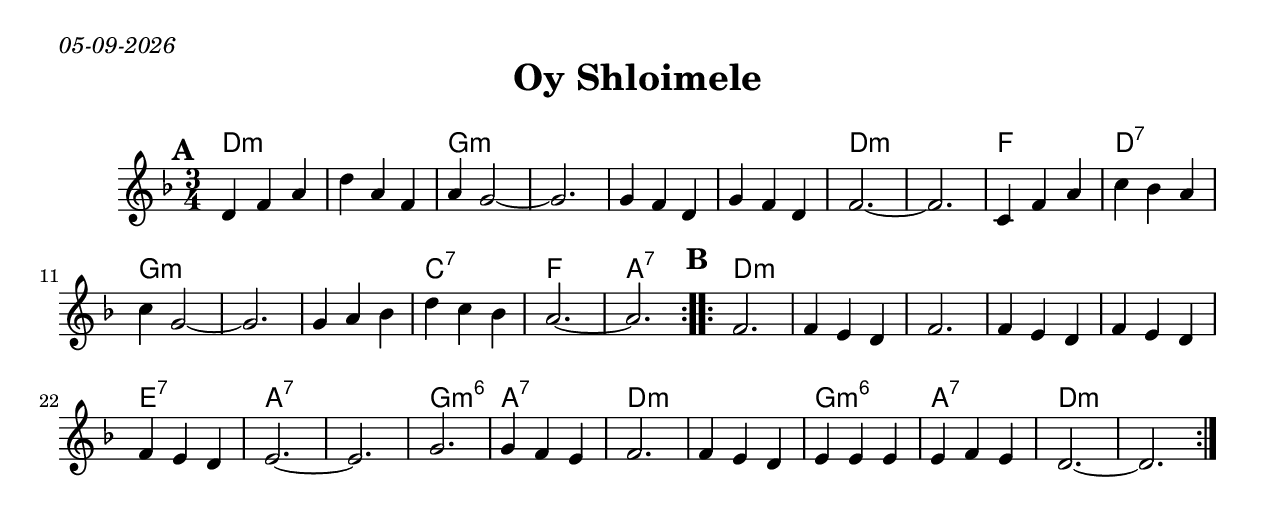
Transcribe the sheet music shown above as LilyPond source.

\version "2.18.0"
\include "english.ly"
\paper{
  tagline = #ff
  print-all-headers = ##t
  #(set-paper-size "letter")
}
date = #(strftime "%d-%m-%Y" (localtime (current-time)))

\markup{ \italic{ \date }  }

%\markup{ Got something to say? }

global = {
  \clef treble
  \key d \minor
  \time 3/4
  \set Score.markFormatter = #format-mark-box-alphabet
}

%#################################### Melody ########################
%melody =  \transpose c d \relative c' {  %transpose for clarinet
melody = \relative c' {
  \global
  %\partial 16*3 a16 d f   %lead in notes

  \repeat volta 2{
   \mark \default
   d4 f a
   d4 a f
   a g2~
   g2.

   g4 f d
   g f d
   f2.~ f2.

   c4 f a
   c4 bf a
   c4 g2~ g2.
   g4 a bf
   d4 c bf
   a2.~a2.

  }

  \repeat volta 2{
   \mark \default
   f2.
   f4 e d
   f2.
   f4 e d
   f4 e d
   f4 e d
   e2.~
   e2.
   g2.
   g4 f e
   f2.
   f4 e d
   e e e
   e f e
   d2. ~ d2.

  }


}
%################################# Lyrics #####################
%\addlyrics{ \set stanza = #"1. " }
%################################# Chords #######################
harmonies = \chordmode {
  d2.*2:m
  g2.*4:m
  d2.*2:m
  f2.
  d2.:7
  g2.*3:m
  c2.:7
  f2.
  a2.:7
  %b
  d2.*5:m
  e2.:7
  a2.*2:7
  g2.:m6
  a2.:7
  d2.*2:m
  g2.:m6
  a2.:7
  d2.:m
  d2.:m
}

\score {
  <<
    \new ChordNames {
      \set chordChanges = ##t
      \harmonies
    }
    \new Staff   \melody
  >>
  \header{
    title= "Oy Shloimele"
    subtitle=""
    composer= ""
    instrument =""
    arranger= ""
  }
  \layout{indent = 1.0\cm}
  \midi {
    \tempo 4 = 120

    % \midi { }
  }
}
%{
% more verses:
\markup{}
\markup {
  \fill-line {
    \hspace #0.1 % distance from left margin
    \column {
      \line { "1."
	\column {
	  ""
	}
      }
      \hspace #0.2 % vertical distance between verses
      \line { "2."
	\column {
	 ""
	}
      }
    }
    \hspace #0.1  % horiz. distance between columns
    \column {
      \line { "3."
	\column {
	  ""
	}
      }
      \hspace #0.2 % distance between verses
      \line { "4."
	\column {
	 ""
	}
      }
    }
    \hspace #0.1 % distance to right margin
  }
}

%}
